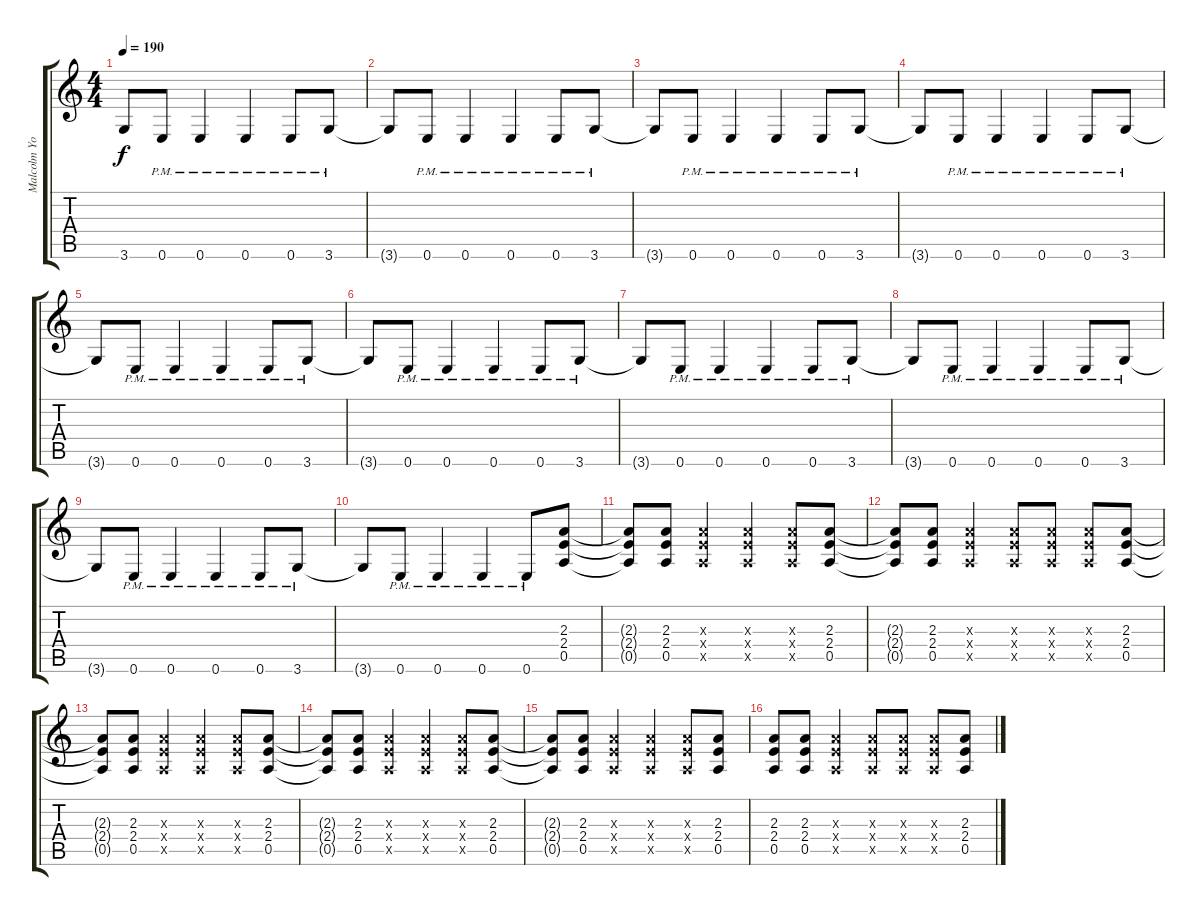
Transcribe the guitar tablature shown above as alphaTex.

\track ("Malcolm Young (Rhythm Guitar)" "Malcolm Yo") {instrument overdrivenguitar}
\staff {score tabs}
\tuning (E4 B3 G3 D3 A2 E2) {hide}
\ts (4 4)
\tempo 190
\clef g2
\ks c
3.6{t}.8{dy f} 0.6{pm}.8 0.6{pm}.4 0.6{pm}.4 0.6{pm}.8 3.6{pm}.8 |
3.6{t}.8 0.6{pm}.8 0.6{pm}.4 0.6{pm}.4 0.6{pm}.8 3.6{pm}.8 |
3.6{t}.8 0.6{pm}.8 0.6{pm}.4 0.6{pm}.4 0.6{pm}.8 3.6{pm}.8 |
3.6{t}.8 0.6{pm}.8 0.6{pm}.4 0.6{pm}.4 0.6{pm}.8 3.6{pm}.8 |
3.6{t}.8 0.6{pm}.8 0.6{pm}.4 0.6{pm}.4 0.6{pm}.8 3.6{pm}.8 |
3.6{t}.8 0.6{pm}.8 0.6{pm}.4 0.6{pm}.4 0.6{pm}.8 3.6{pm}.8 |
3.6{t}.8 0.6{pm}.8 0.6{pm}.4 0.6{pm}.4 0.6{pm}.8 3.6{pm}.8 |
3.6{t}.8 0.6{pm}.8 0.6{pm}.4 0.6{pm}.4 0.6{pm}.8 3.6{pm}.8 |
3.6{t}.8 0.6{pm}.8 0.6{pm}.4 0.6{pm}.4 0.6{pm}.8 3.6{pm}.8 |
3.6{t}.8 0.6{pm}.8 0.6{pm}.4 0.6{pm}.4 0.6{pm}.8 (2.3 2.4 0.5).8 |
(2.3{t} 2.4{t} 0.5{t}).8 (2.3 2.4 0.5).8 (2.3{x} 2.4{x} 0.5{x}).4 (2.3{x} 2.4{x} 0.5{x}).4 (2.3{x} 2.4{x} 0.5{x}).8 (2.3 2.4 0.5).8 |
(2.3{t} 2.4{t} 0.5{t}).8 (2.3 2.4 0.5).8 (2.3{x} 2.4{x} 0.5{x}).4 (2.3{x} 2.4{x} 0.5{x}).8 (2.3{x} 2.4{x} 0.5{x}).8 (2.3{x} 2.4{x} 0.5{x}).8 (2.3 2.4 0.5).8 |
(2.3{t} 2.4{t} 0.5{t}).8 (2.3 2.4 0.5).8 (2.3{x} 2.4{x} 0.5{x}).4 (2.3{x} 2.4{x} 0.5{x}).4 (2.3{x} 2.4{x} 0.5{x}).8 (2.3 2.4 0.5).8 |
(2.3{t} 2.4{t} 0.5{t}).8 (2.3 2.4 0.5).8 (2.3{x} 2.4{x} 0.5{x}).4 (2.3{x} 2.4{x} 0.5{x}).4 (2.3{x} 2.4{x} 0.5{x}).8 (2.3 2.4 0.5).8 |
(2.3{t} 2.4{t} 0.5{t}).8 (2.3 2.4 0.5).8 (2.3{x} 2.4{x} 0.5{x}).4 (2.3{x} 2.4{x} 0.5{x}).4 (2.3{x} 2.4{x} 0.5{x}).8 (2.3 2.4 0.5).8 |
(2.3 2.4 0.5).8 (2.3 2.4 0.5).8 (2.3{x} 2.4{x} 0.5{x}).4 (2.3{x} 2.4{x} 0.5{x}).8 (2.3{x} 2.4{x} 0.5{x}).8 (2.3{x} 2.4{x} 0.5{x}).8 (2.3 2.4 0.5).8
